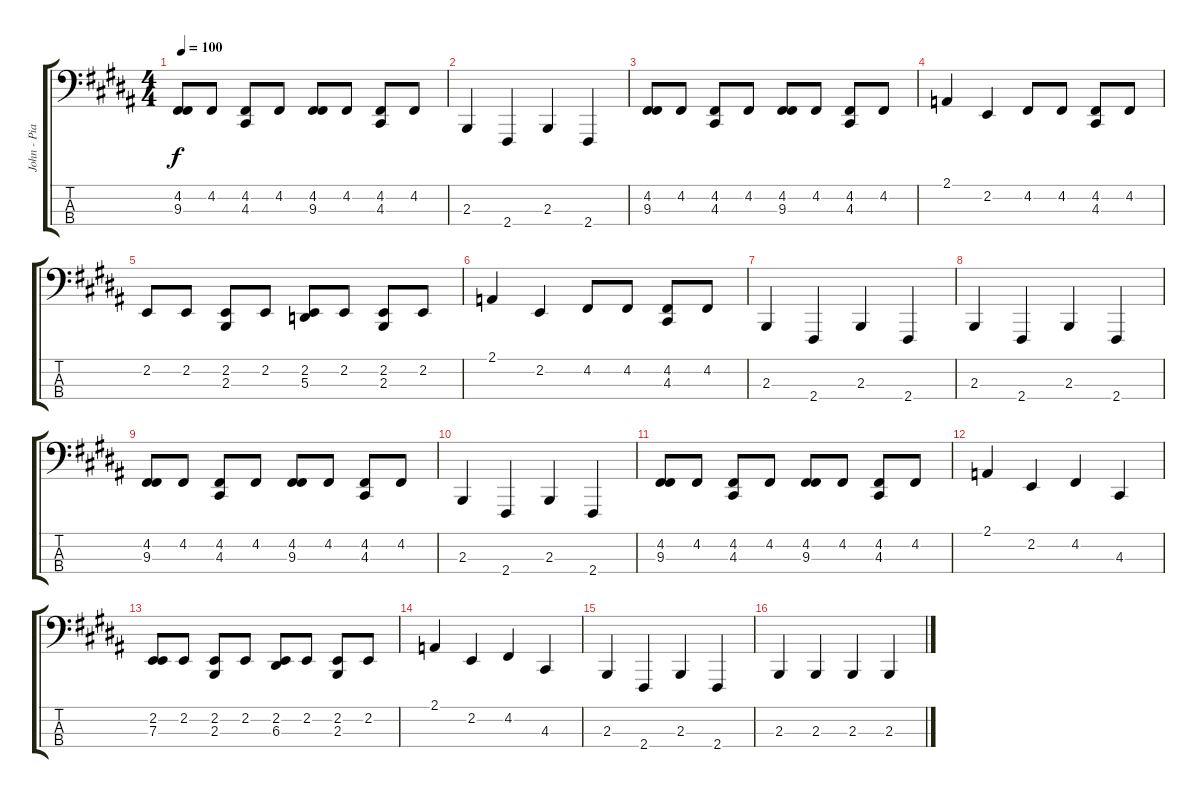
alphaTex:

\track ("John - Piano Bass" "John - Pia") {instrument acousticgrandpiano}
\staff {score tabs}
\tuning (G2 D2 A1 E1) {hide}
\ts (4 4)
\tempo 100
\clef f4
\ks b
(4.2 9.3).8{dy f} 4.2.8 (4.2 4.3).8 4.2.8 (4.2 9.3).8 4.2.8 (4.2 4.3).8 4.2.8 |
2.3.4 2.4.4 2.3.4 2.4.4 |
(4.2 9.3).8 4.2.8 (4.2 4.3).8 4.2.8 (4.2 9.3).8 4.2.8 (4.2 4.3).8 4.2.8 |
2.1.4 2.2.4 4.2.8 4.2.8 (4.2 4.3).8 4.2.8 |
2.2.8 2.2.8 (2.2 2.3).8 2.2.8 (2.2 5.3).8 2.2.8 (2.2 2.3).8 2.2.8 |
2.1.4 2.2.4 4.2.8 4.2.8 (4.2 4.3).8 4.2.8 |
2.3.4 2.4.4 2.3.4 2.4.4 |
2.3.4 2.4.4 2.3.4 2.4.4 |
(4.2 9.3).8 4.2.8 (4.2 4.3).8 4.2.8 (4.2 9.3).8 4.2.8 (4.2 4.3).8 4.2.8 |
2.3.4 2.4.4 2.3.4 2.4.4 |
(4.2 9.3).8 4.2.8 (4.2 4.3).8 4.2.8 (4.2 9.3).8 4.2.8 (4.2 4.3).8 4.2.8 |
2.1.4 2.2.4 4.2.4 4.3.4 |
(2.2 7.3).8 2.2.8 (2.2 2.3).8 2.2.8 (2.2 6.3).8 2.2.8 (2.2 2.3).8 2.2.8 |
2.1.4 2.2.4 4.2.4 4.3.4 |
2.3.4 2.4.4 2.3.4 2.4.4 |
2.3.4 2.3.4 2.3.4 2.3.4
